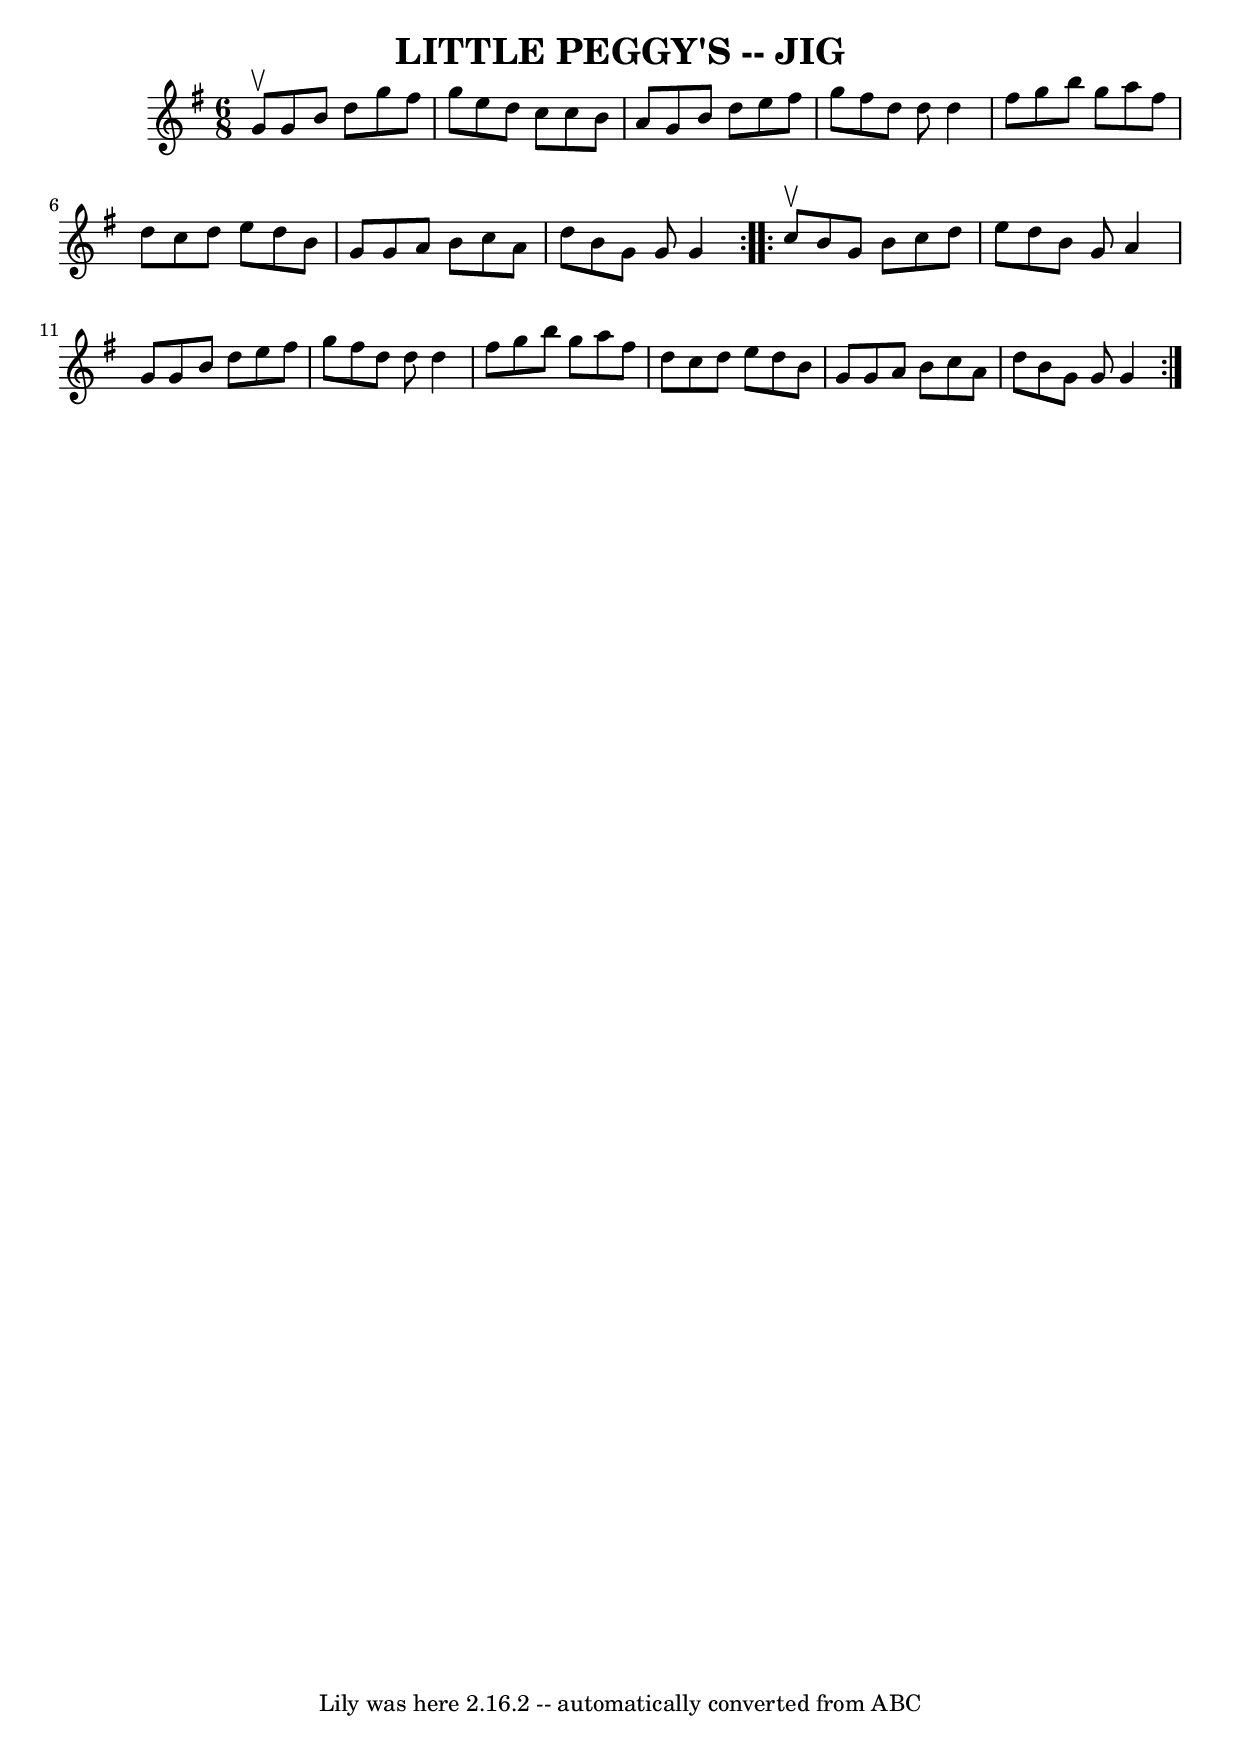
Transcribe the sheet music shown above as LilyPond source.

\version "2.16.2"
\include "Mammoth.ily"
\header {
  %% book = "Ryan's Mammoth Collection of Fiddle Tunes"
  crossRefNumber = "1"
  footnotes = ""
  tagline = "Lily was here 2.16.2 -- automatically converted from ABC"
  title = "LITTLE PEGGY'S -- JIG"

}
voicedefault =  {



  \repeat volta 2 {

    \time 6/8 
    \key g \major
    g'8^\upbow       |
    g'8 b'8 d''8    
    g''8 fis''8 g''8    |
    e''8 d''8 c''8 c''8 b'8 a'8 
    |
    g'8 b'8 d''8 e''8 fis''8 g''8    |
    fis''8 
    d''8 d''8 d''4 fis''8        |
    g''8 b''8 g''8    
    a''8 fis''8 d''8    |
    c''8 d''8 e''8 d''8 b'8 g'8 
    |
    g'8 a'8 b'8 c''8 a'8 d''8    |
    b'8 g'8 
    g'8 g'4    
  }     
  \repeat volta 2 {
    c''8^\upbow       |
    b'8    
    g'8 b'8 c''8 d''8 e''8    |
    d''8 b'8 g'8 a'4    
    g'8    |
    g'8 b'8 d''8 e''8 fis''8 g''8    |
    
    fis''8 d''8 d''8 d''4 fis''8        |
    g''8 b''8 g''8 
    a''8 fis''8 d''8    |
    c''8 d''8 e''8 d''8 b'8    
    g'8    |
    g'8 a'8 b'8 c''8 a'8 d''8    |
    b'8    
    g'8 g'8 g'4    
  }   

}

\score{
  <<

    \context Staff="default"
    {
      \voicedefault 
      
    }

  >>
  \layout {
    
  }
  \midi {
  }

}
